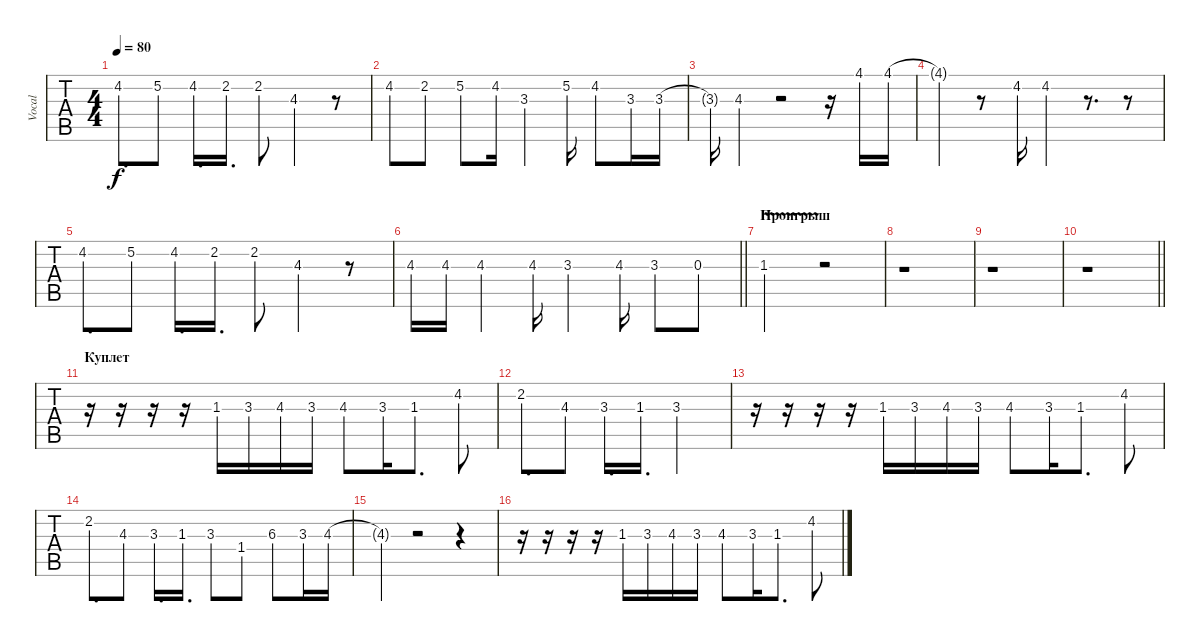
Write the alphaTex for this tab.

\track ("Vocal" "Vocal") {instrument violin}
\staff {tabs}
\tuning (E4 B3 G3 D3 A2 E2) {hide}
\ts (4 4)
\tempo 80
\clef g2
\ks c
4.2.8{d dy f} 5.2.8 4.2.16{d} 2.2.16{d} 2.2.8 4.3.4 r.8 |
4.2.8 2.2.8 5.2.8 4.2.16 3.3.4 5.2.16 4.2.8 3.3.16 3.3.16 |
3.3{t}.16 4.3.4 r.2 r.16 4.1.16 4.1.16 |
4.1{t}.4 r.8 4.2.16 4.2.4 r.8{d} r.8 |
4.2.8{d} 5.2.8 4.2.16{d} 2.2.16{d} 2.2.8 4.3.4 r.8 |
\barLineRight lightlight
4.3.16 4.3.16 4.3.4 4.3.16 3.3.4 4.3.16 3.3.8 0.3.8 |
\section ("" "Проигрыш")
1.3{v}.2 r.2 |
r.1 |
r.1 |
\barLineRight lightlight
r.1 |
\section ("" "Куплет")
r.16 r.16 r.16 r.16 1.3.16 3.3.16 4.3.16 3.3.16 4.3.8 3.3.16 1.3.8{d} 4.2.8 |
2.2.8{d} 4.3.8 3.3.16{d} 1.3.16{d} 3.3.2 |
r.16 r.16 r.16 r.16 1.3.16 3.3.16 4.3.16 3.3.16 4.3.8 3.3.16 1.3.8{d} 4.2.8 |
2.2.8{d} 4.3.8 3.3.16{d} 1.3.16{d} 3.3.8 1.4.8 6.3.8 3.3.16 4.3.16 |
4.3{t}.4 r.2 r.4 |
r.16 r.16 r.16 r.16 1.3.16 3.3.16 4.3.16 3.3.16 4.3.8 3.3.16 1.3.8{d} 4.2.8
